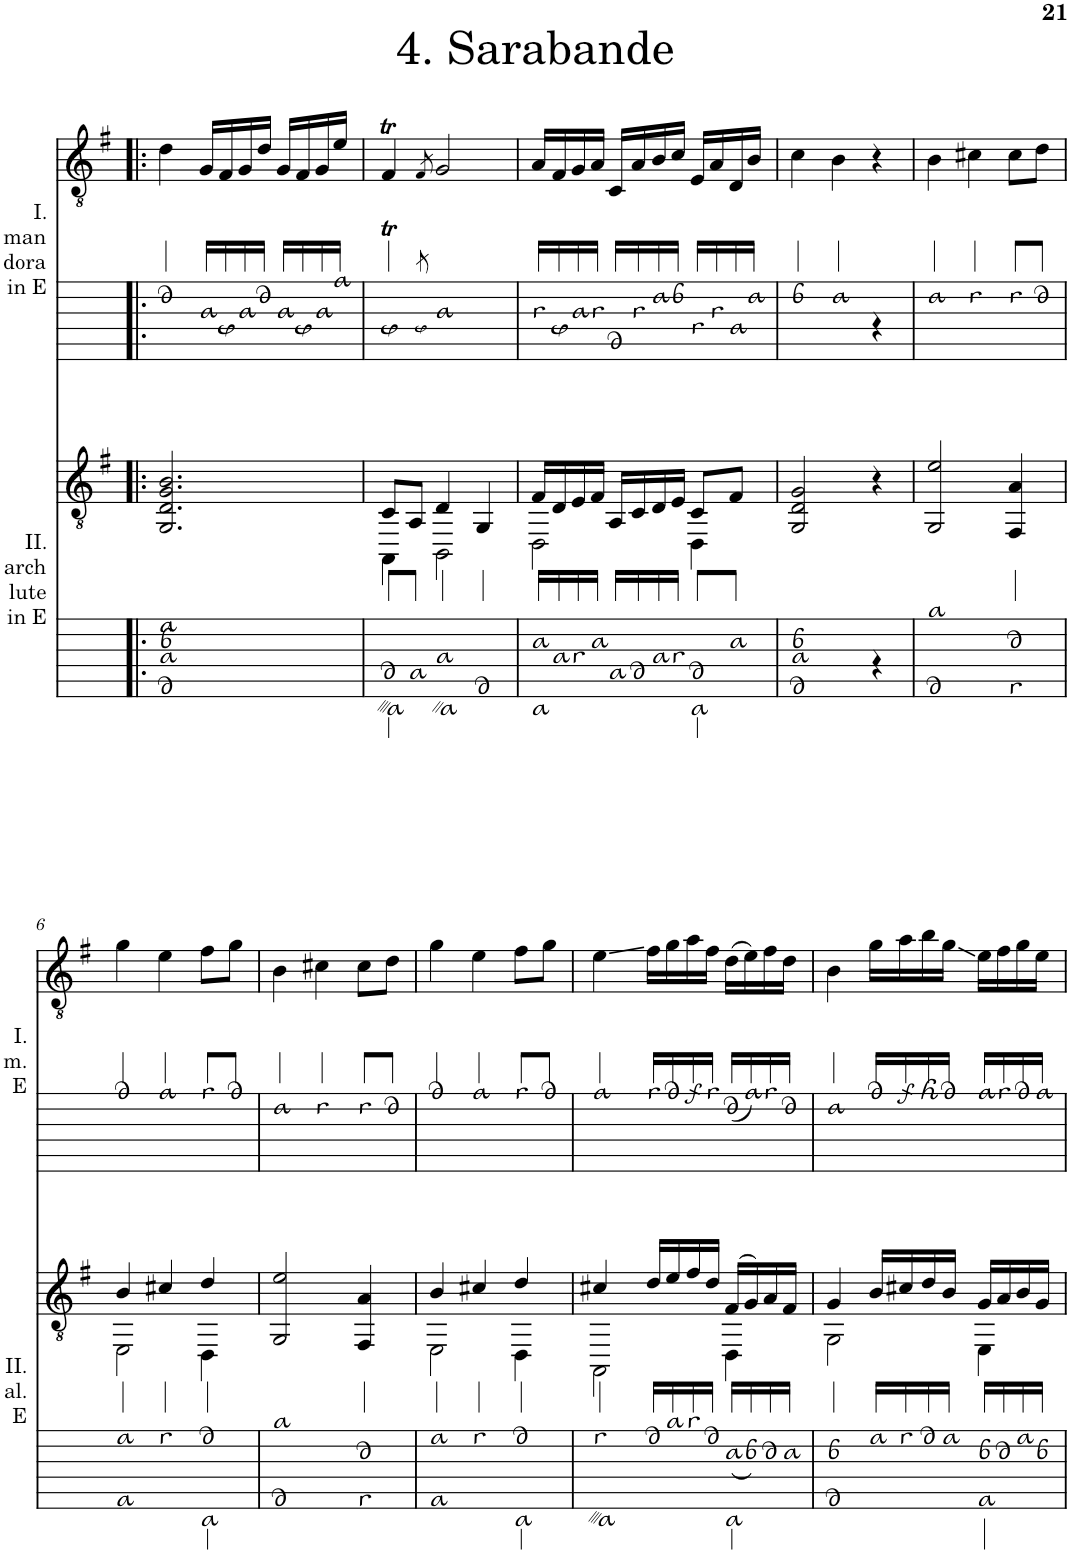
**kern	**kern	**kern	**kern
*part2	*part2	*part1	*part1
*staff4	*staff3	*staff2	*staff1
*I"II. arch lute in E	*	*I"I. man dora in E	*
*I'II. al. E	*	*I'I. m. E	*
!!LO:PB:g=z
*stria6	*	*stria6	*
*	*clefGv2	*	*clefGv2
*k[f#]	*k[f#]	*k[f#]	*k[f#]
*M3/4	*M3/4	*M3/4	*M3/4
=1!|:	=1!|:	=1!|:	=1!|:
2.GG 2.D 2.G 2.B	2.GG/ 2.D/ 2.G/ 2.B/	4d/	4d\
.	.	16G/LL	16G/LL
.	.	16F#/	16F#/
.	.	16G/	16G/
.	.	16d/JJ	16d/JJ
.	.	16G/LL	16G/LL
.	.	16F#/	16F#/
.	.	16G/	16G/
.	.	16e/JJ	16e/JJ
=2	=2	=2	=2
*^	*^	*	*
8C/L	4AAA\	8C/L	4AAA\	4F#t/	4F#t/
8AA/J	.	8AA/J	.	.	.
.	.	.	.	8qF#/	8qF#/
4D/	2BBB	4D/	2BBB\	2G	2G/
4GG/	.	4GG/	.	.	.
=3	=3	=3	=3	=3	=3
16F#/LL	2DD	16F#/LL	2DD\	16A/LL	16A/LL
16D/	.	16D/	.	16F#/	16F#/
16E/	.	16E/	.	16G/	16G/
16F#/JJ	.	16F#/JJ	.	16A/JJ	16A/JJ
16AA/LL	.	16AA/LL	.	16C/LL	16C/LL
16C/	.	16C/	.	16A/	16A/
16D/	.	16D/	.	16B/	16B/
16E/JJ	.	16E/JJ	.	16c/JJ	16c/JJ
8C/L	4DD\	8C/L	4DD\	16E/LL	16E/LL
.	.	.	.	16A/	16A/
8F#/J	.	8F#/J	.	16D/	16D/
.	.	.	.	16B/JJ	16B/JJ
*v	*v	*	*	*	*
*	*v	*v	*	*
=4	=4	=4	=4
2GG 2D 2G	2GG/ 2D/ 2G/	4c/	4c\
.	.	4B/	4B\
4r	4r	4r	4r
=5	=5	=5	=5
2GG 2e	2GG/ 2e/	4B/	4B\
.	.	4c#X/	4c#X\
4FF#/ 4A/	4FF#/ 4A/	8c#/L	8c#\L
.	.	8d/J	8d\J
!!LO:LB:g=z
=6	=6	=6	=6
*^	*^	*	*
4B/	2EE	4B/	2EE\	4g/	4g\
4c#X/	.	4c#X/	.	4e/	4e\
4d/	4DD\	4d/	4DD\	8f#/L	8f#\L
.	.	.	.	8g/J	8g\J
*v	*v	*	*	*	*
*	*v	*v	*	*
=7	=7	=7	=7
2GG 2e	2GG/ 2e/	4B/	4B\
.	.	4c#X/	4c#X\
4FF#/ 4A/	4FF#/ 4A/	8c#/L	8c#\L
.	.	8d/J	8d\J
=8	=8	=8	=8
*^	*^	*	*
4B/	2EE	4B/	2EE\	4g/	4g\
4c#X/	.	4c#X/	.	4e/	4e\
4d/	4DD\	4d/	4DD\	8f#/L	8f#\L
.	.	.	.	8g/J	8g\J
=9	=9	=9	=9	=9	=9
4c#X/	2AAA	4c#X/	2AAA\	4e/	4e\
16d/LL	.	16d/LL	.	16f#/LL	16f#\LL
16e/	.	16e/	.	16g/	16g\
16f#/	.	16f#/	.	16a/	16a\
16d/JJ	.	16d/JJ	.	16f#/JJ	16f#\JJ
16F#/LL	4DD\	(16F#/LL	4DD\	16d/LL	(16d\LL
16G/	.	16G/)	.	16e/	16e\)
16A/	.	16A/	.	16f#/	16f#\
16F#/JJ	.	16F#/JJ	.	16d/JJ	16d\JJ
=10	=10	=10	=10	=10	=10
4G/	2GG	4G/	2GG\	4B/	4B\
16B/LL	.	16B/LL	.	16g/LL	16g\LL
16c#X/	.	16c#X/	.	16a/	16a\
16d/	.	16d/	.	16b/	16b\
16B/JJ	.	16B/JJ	.	16g/JJ	16g\JJ
16G/LL	4EE\	16G/LL	4EE\	16e/LL	16e\LL
16A/	.	16A/	.	16f#/	16f#\
16B/	.	16B/	.	16g/	16g\
16G/JJ	.	16G/JJ	.	16e/JJ	16e\JJ
*v	*v	*	*	*	*
*	*v	*v	*	*
=	=	=	=
*-	*-	*-	*-
